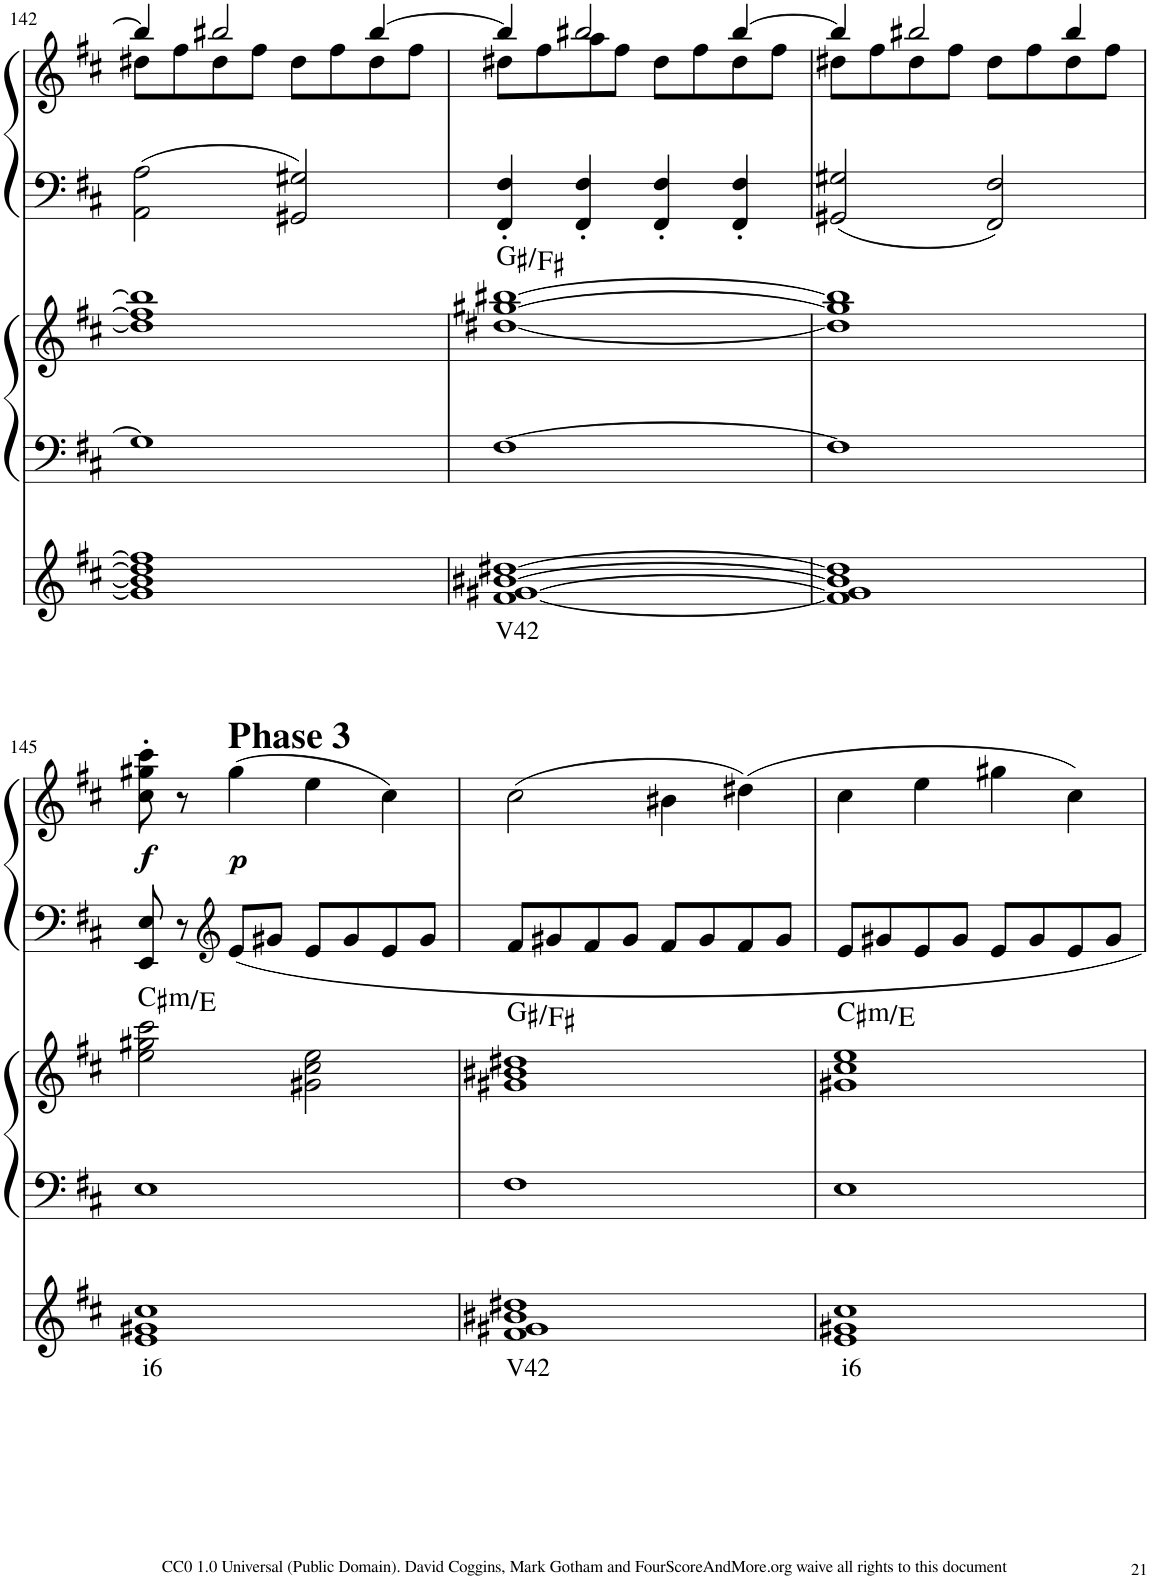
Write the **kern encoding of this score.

**kern	**text	**kern	**kern	**harte	**kern	**kern	**dynam
*part3	*part3	*part2	*part2	*part2	*part1	*part1	*part1
*staff5	*staff5	*staff4	*staff3	*	*staff2	*staff1	*staff1/2
*I"One-stave chords + Roman numerals	*	*I"Chordal reduction and symbols	*	*	*I"Reduced Score	*	*
!!LO:PB:g=z
*clefG2	*	*clefF4	*clefG2	*	*clefF4	*clefG2	*
*k[f#c#]	*	*k[f#c#]	*k[f#c#]	*	*k[f#c#]	*k[f#c#]	*
*	*	*D:	*D:	*	*D:	*D:	*
*M2/2	*	*M2/2	*M2/2	*	*M2/2	*M2/2	*
*met(c|)	*	*met(c|)	*met(c|)	*	*met(c|)	*met(c|)	*
=142	=142	=142	=142	=142	=142	=142	=142
*	*	*	*	*	*	*^	*
1g#] 1b#] 1dd#] 1ff#]	.	1G#]	1dd#] 1ff#] 1bb#]	.	2AA\ 2A\	4bb#/]	8dd#X\L	.
.	.	.	.	.	.	.	8ff#\	.
.	.	.	.	.	.	2bb#X/	8dd#\	.
.	.	.	.	.	.	.	8ff#\J	.
.	.	.	.	.	2GG#X/ 2G#X/	.	8dd#\L	.
.	.	.	.	.	.	.	8ff#\	.
.	.	.	.	.	.	[4bb#/	8dd#\	.
.	.	.	.	.	.	.	8ff#\J	.
=143	=143	=143	=143	=143	=143	=143	=143	=143
!	!LO:LY:b	!	!	!	!	!	!	!
[1f# [1g#X [1b#X [1dd#X	V42	[1F#	[1dd#X [1gg#X [1bb#X	G#:maj/b7	4FF#/' 4F#/'	4bb#/]	8dd#X\L	.
.	.	.	.	.	.	.	8ff#\	.
.	.	.	.	.	4FF#/' 4F#/'	2bb#X/	8aa\	.
.	.	.	.	.	.	.	8ff#\J	.
.	.	.	.	.	4FF#/' 4F#/'	.	8dd#\L	.
.	.	.	.	.	.	.	8ff#\	.
.	.	.	.	.	4FF#/' 4F#/'	[4bb#/	8dd#\	.
.	.	.	.	.	.	.	8ff#\J	.
=144	=144	=144	=144	=144	=144	=144	=144	=144
1f#] 1g#] 1b#] 1dd#]	.	1F#]	1dd#] 1gg#] 1bb#]	.	2GG#X/ 2G#X/	4bb#/]	8dd#X\L	.
.	.	.	.	.	.	.	8ff#\	.
.	.	.	.	.	.	2bb#X/	8dd#\	.
.	.	.	.	.	.	.	8ff#\J	.
.	.	.	.	.	2FF#/ 2F#/	.	8dd#\L	.
.	.	.	.	.	.	.	8ff#\	.
.	.	.	.	.	.	4bb#/	8dd#\	.
.	.	.	.	.	.	.	8ff#\J	.
!!LO:LB:g=z
=145	=145	=145	=145	=145	=145	=145	=145	=145
!	!LO:LY:b	!	!	!LO:H:kt=m	!	!	!	!LO:DY:b
*	*	*	*	*	*	*v	*v	*
1e 1g#X 1cc#	i6	1E	2ee\ 2gg#X\ 2ccc#\	C#:min/b3	8EE/ 8E/	8cc#\' 8gg#X\' 8ccc#\'	f
.	.	.	.	.	8r	8r	.
*	*	*	*	*	*clefG2	*	*
!	!	!	!	!	!	!LO:TX:a:B:t=Phase 3	!
!	!	!	!	!	!	!	!LO:DY:b
.	.	.	.	.	8e/L	(4gg#\	p
.	.	.	.	.	8g#X/J	.	.
.	.	.	2g#X\ 2cc#\ 2ee\	.	8e/L	4ee\	.
.	.	.	.	.	8g#/	.	.
.	.	.	.	.	8e/	4cc#\)	.
.	.	.	.	.	8g#/J	.	.
=146	=146	=146	=146	=146	=146	=146	=146
!	!LO:LY:b	!	!	!	!	!	!
1f# 1g#X 1b#X 1dd#X	V42	1F#	1g#X 1b#X 1dd#X	G#:maj/b7	8f#/L	(2cc#\	.
.	.	.	.	.	8g#X/	.	.
.	.	.	.	.	8f#/	.	.
.	.	.	.	.	8g#/J	.	.
.	.	.	.	.	8f#/L	4b#X\	.
.	.	.	.	.	8g#/	.	.
.	.	.	.	.	8f#/	(4dd#X\)	.
.	.	.	.	.	8g#/J	.	.
=147	=147	=147	=147	=147	=147	=147	=147
!	!LO:LY:b	!	!	!LO:H:kt=m	!	!	!
1e 1g#X 1cc#	i6	1E	1g#X 1cc# 1ee	C#:min/b3	8e/L	4cc#\	.
.	.	.	.	.	8g#X/	.	.
.	.	.	.	.	8e/	4ee\	.
.	.	.	.	.	8g#/J	.	.
.	.	.	.	.	8e/L	4gg#X\	.
.	.	.	.	.	8g#/	.	.
.	.	.	.	.	8e/	4cc#\)	.
.	.	.	.	.	8g#/J	.	.
=	=	=	=	=	=	=	=
*-	*-	*-	*-	*-	*-	*-	*-
